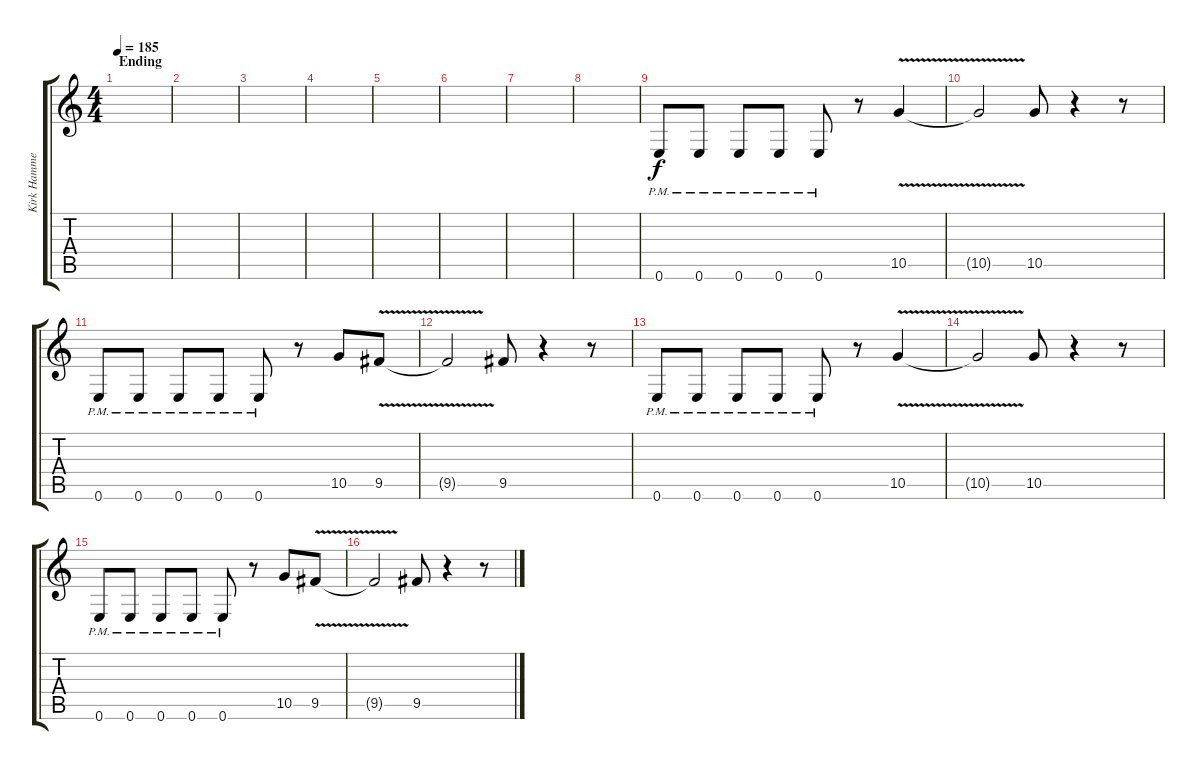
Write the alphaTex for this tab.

\track ("Kirk Hammett Secondary" "Kirk Hamme") {instrument distortionguitar}
\staff {score tabs}
\tuning (E4 B3 G3 D3 A2 E2) {hide}
\ts (4 4)
\section ("" "Ending")
\tempo 185
\clef g2
\ks c
|
|
|
|
|
|
|
|
0.6{pm}.8 0.6{pm}.8 0.6{pm}.8 0.6{pm}.8 0.6{pm}.8 r.8 10.5{v}.4 |
10.5{t}.2 10.5.8 r.4 r.8 |
0.6{pm}.8 0.6{pm}.8 0.6{pm}.8 0.6{pm}.8 0.6{pm}.8 r.8 10.5.8 9.5{v}.8 |
9.5{t}.2 9.5.8 r.4 r.8 |
0.6{pm}.8 0.6{pm}.8 0.6{pm}.8 0.6{pm}.8 0.6{pm}.8 r.8 10.5{v}.4 |
10.5{t}.2 10.5.8 r.4 r.8 |
0.6{pm}.8 0.6{pm}.8 0.6{pm}.8 0.6{pm}.8 0.6{pm}.8 r.8 10.5.8 9.5{v}.8 |
9.5{t}.2 9.5.8 r.4 r.8
